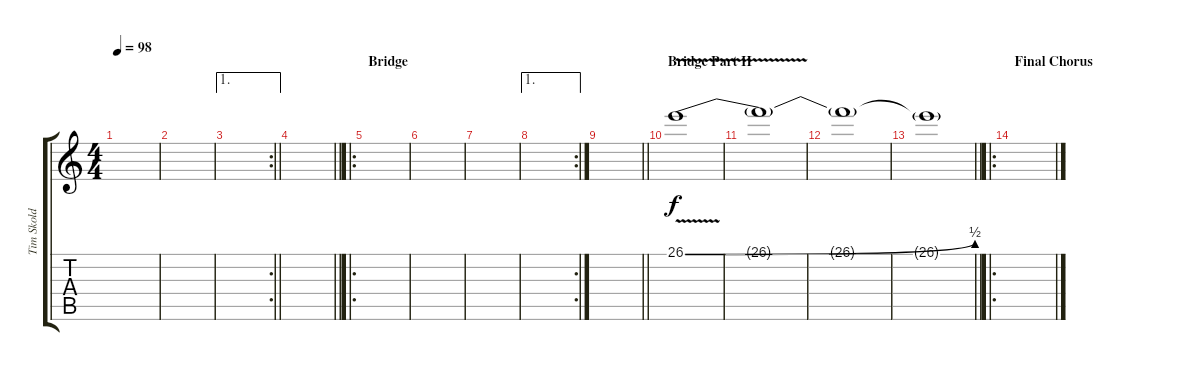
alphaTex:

\track ("Tim Skold III" "Tim Skold ") {instrument lead1square}
\staff {score tabs}
\tuning (D4 A3 F3 C3 G2 C2) {hide}
\ts (4 4)
\tempo 98
\clef g2
\ks c
|
|
\ae 1
\rc 2
\barLineRight lightlight
|
\barLineRight lightlight
|
\ro
\section ("" "Bridge")
|
|
|
\ae 1
\rc 2
|
\barLineRight lightlight
|
\section ("" "Bridge Part II")
26.1{be (bend 0 0 60 2) v}.1 |
26.1{t}.1 |
26.1{t}.1 |
\barLineRight lightlight
26.1{t}.1 |
\ro
\section ("" "Final Chorus")
